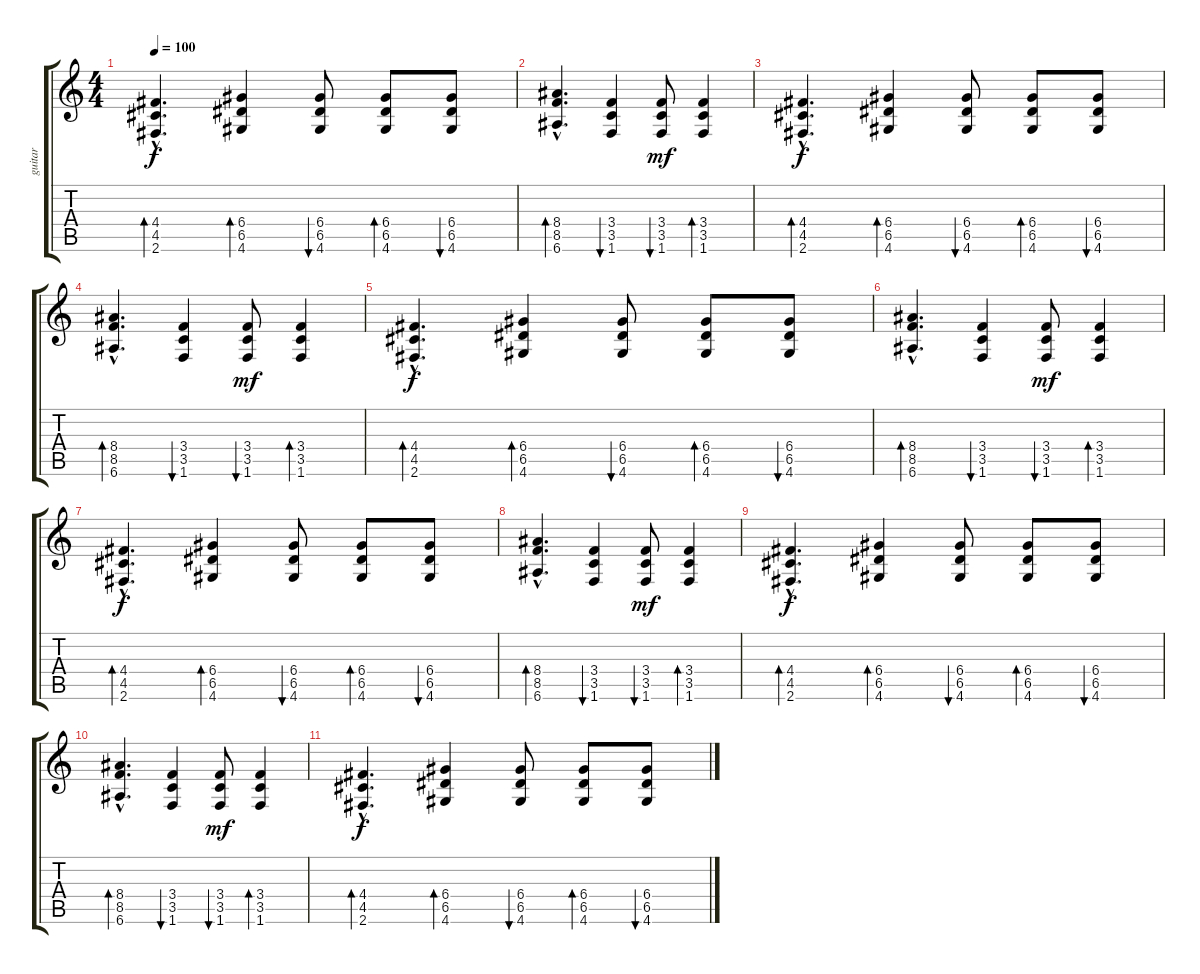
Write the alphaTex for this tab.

\track ("guitar" "guitar") {instrument electricguitarmuted}
\staff {score tabs}
\tuning (E4 B3 G3 D3 A2 E2) {hide}
\ts (4 4)
\tempo 100
\clef g2
\ks c
(4.4{hac} 4.5{hac} 2.6{hac}).4{d bd 60 dy f instrument overdrivenguitar} (6.4 6.5 4.6).4{bd 60} (6.4 6.5 4.6).8{bu 60} (6.4 6.5 4.6).8{bd 60} (6.4 6.5 4.6).8{bu 60} |
(8.4{hac} 8.5{hac} 6.6{hac}).4{d bd 60 instrument overdrivenguitar} (3.4 3.5 1.6).4{bu 60} (3.4 3.5 1.6).8{bu 60 dy mf} (3.4 3.5 1.6).4{bd 60} |
(4.4{hac} 4.5{hac} 2.6{hac}).4{d bd 60 dy f instrument overdrivenguitar} (6.4 6.5 4.6).4{bd 60} (6.4 6.5 4.6).8{bu 60} (6.4 6.5 4.6).8{bd 60} (6.4 6.5 4.6).8{bu 60} |
(8.4{hac} 8.5{hac} 6.6{hac}).4{d bd 60 instrument overdrivenguitar} (3.4 3.5 1.6).4{bu 60} (3.4 3.5 1.6).8{bu 60 dy mf} (3.4 3.5 1.6).4{bd 60} |
(4.4{hac} 4.5{hac} 2.6{hac}).4{d bd 60 dy f instrument overdrivenguitar} (6.4 6.5 4.6).4{bd 60} (6.4 6.5 4.6).8{bu 60} (6.4 6.5 4.6).8{bd 60} (6.4 6.5 4.6).8{bu 60} |
(8.4{hac} 8.5{hac} 6.6{hac}).4{d bd 60 instrument overdrivenguitar} (3.4 3.5 1.6).4{bu 60} (3.4 3.5 1.6).8{bu 60 dy mf} (3.4 3.5 1.6).4{bd 60} |
(4.4{hac} 4.5{hac} 2.6{hac}).4{d bd 60 dy f instrument overdrivenguitar} (6.4 6.5 4.6).4{bd 60} (6.4 6.5 4.6).8{bu 60} (6.4 6.5 4.6).8{bd 60} (6.4 6.5 4.6).8{bu 60} |
(8.4{hac} 8.5{hac} 6.6{hac}).4{d bd 60 instrument overdrivenguitar} (3.4 3.5 1.6).4{bu 60} (3.4 3.5 1.6).8{bu 60 dy mf} (3.4 3.5 1.6).4{bd 60} |
(4.4{hac} 4.5{hac} 2.6{hac}).4{d bd 60 dy f instrument overdrivenguitar} (6.4 6.5 4.6).4{bd 60} (6.4 6.5 4.6).8{bu 60} (6.4 6.5 4.6).8{bd 60} (6.4 6.5 4.6).8{bu 60} |
(8.4{hac} 8.5{hac} 6.6{hac}).4{d bd 60 instrument overdrivenguitar} (3.4 3.5 1.6).4{bu 60} (3.4 3.5 1.6).8{bu 60 dy mf} (3.4 3.5 1.6).4{bd 60} |
(4.4{hac} 4.5{hac} 2.6{hac}).4{d bd 60 dy f instrument overdrivenguitar} (6.4 6.5 4.6).4{bd 60} (6.4 6.5 4.6).8{bu 60} (6.4 6.5 4.6).8{bd 60} (6.4 6.5 4.6).8{bu 60}
